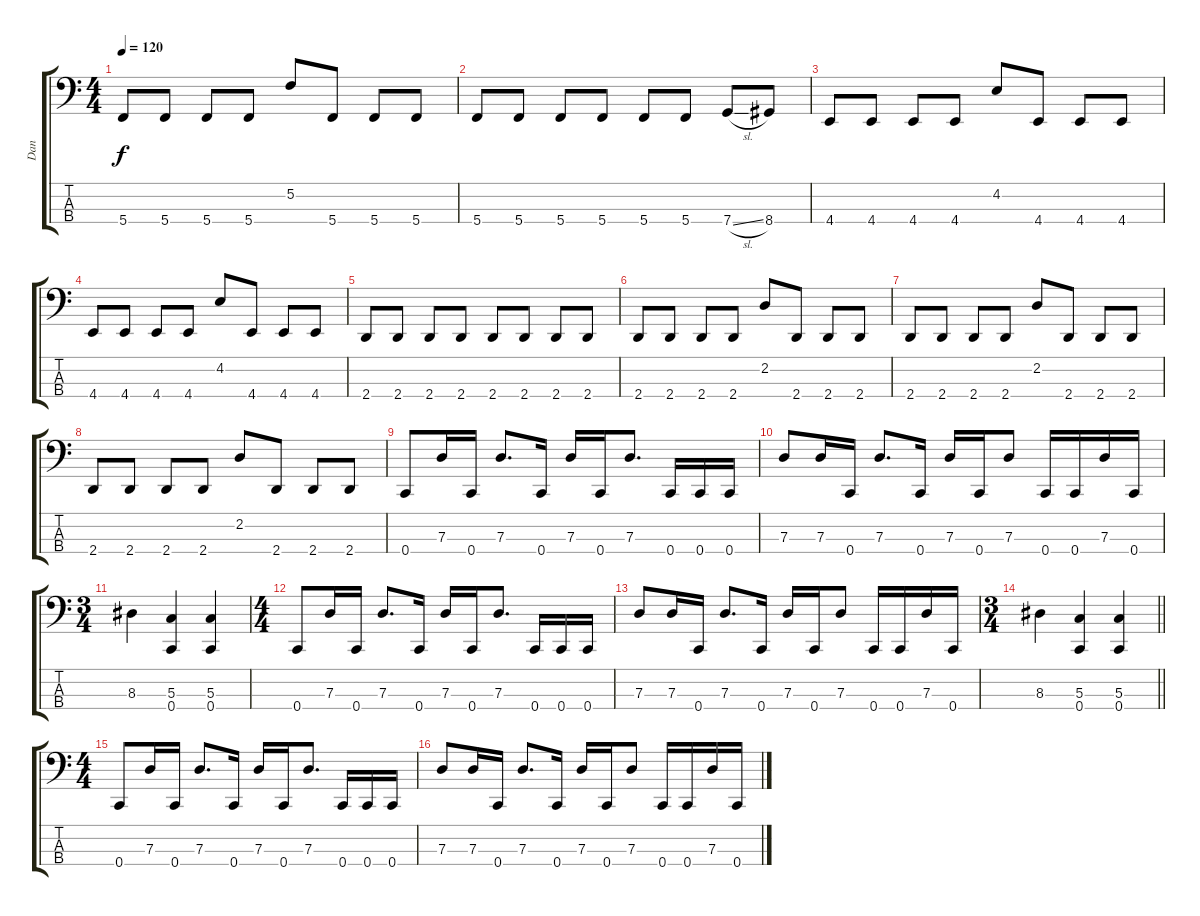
\track ("Dan" "Dan") {instrument electricbasspick}
\staff {score tabs}
\tuning (F2 C2 G1 C1) {hide}
\ts (4 4)
\tempo 120
\clef f4
\ks c
5.4.8{dy f} 5.4.8 5.4.8 5.4.8 5.2.8 5.4.8 5.4.8 5.4.8 |
5.4.8 5.4.8 5.4.8 5.4.8 5.4.8 5.4.8 7.4{sl}.8 8.4.8 |
4.4.8 4.4.8 4.4.8 4.4.8 4.2.8 4.4.8 4.4.8 4.4.8 |
4.4.8 4.4.8 4.4.8 4.4.8 4.2.8 4.4.8 4.4.8 4.4.8 |
2.4.8 2.4.8 2.4.8 2.4.8 2.4.8 2.4.8 2.4.8 2.4.8 |
2.4.8 2.4.8 2.4.8 2.4.8 2.2.8 2.4.8 2.4.8 2.4.8 |
2.4.8 2.4.8 2.4.8 2.4.8 2.2.8 2.4.8 2.4.8 2.4.8 |
2.4.8 2.4.8 2.4.8 2.4.8 2.2.8 2.4.8 2.4.8 2.4.8 |
0.4.8 7.3.16 0.4.16 7.3.8{d} 0.4.16 7.3.16 0.4.16 7.3.8{d} 0.4.16 0.4.16 0.4.16 |
7.3.8 7.3.16 0.4.16 7.3.8{d} 0.4.16 7.3.16 0.4.16 7.3.8 0.4.16 0.4.16 7.3.16 0.4.16 |
\ts (3 4)
8.3.4 (5.3 0.4).4 (5.3 0.4).4 |
\ts (4 4)
0.4.8 7.3.16 0.4.16 7.3.8{d} 0.4.16 7.3.16 0.4.16 7.3.8{d} 0.4.16 0.4.16 0.4.16 |
7.3.8 7.3.16 0.4.16 7.3.8{d} 0.4.16 7.3.16 0.4.16 7.3.8 0.4.16 0.4.16 7.3.16 0.4.16 |
\ts (3 4)
\barLineRight lightlight
8.3.4 (5.3 0.4).4 (5.3 0.4).4 |
\ts (4 4)
0.4.8 7.3.16 0.4.16 7.3.8{d} 0.4.16 7.3.16 0.4.16 7.3.8{d} 0.4.16 0.4.16 0.4.16 |
7.3.8 7.3.16 0.4.16 7.3.8{d} 0.4.16 7.3.16 0.4.16 7.3.8 0.4.16 0.4.16 7.3.16 0.4.16
